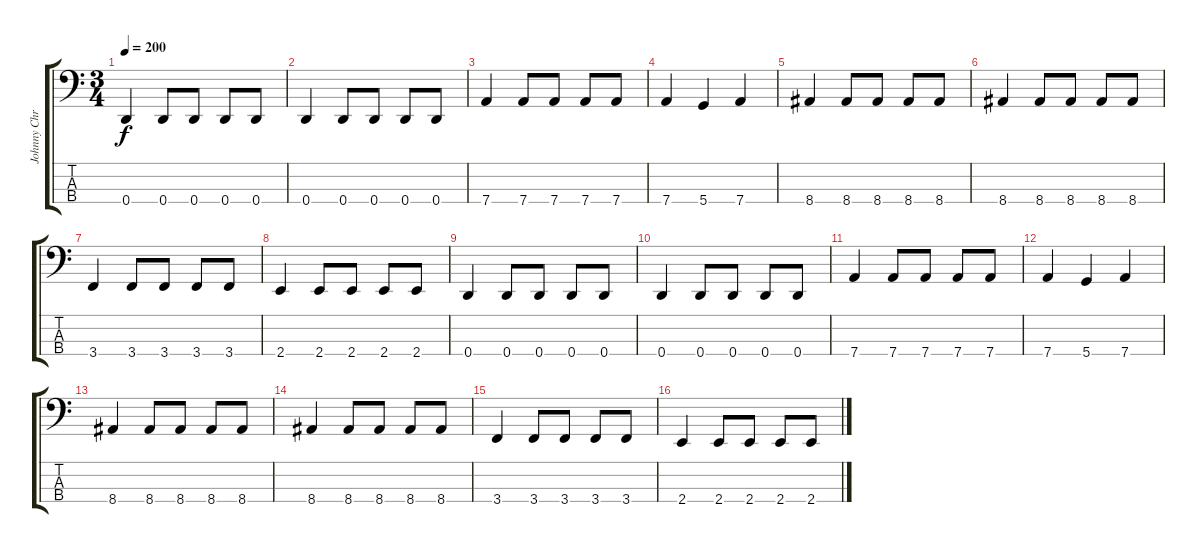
\track ("Johnny Christ" "Johnny Chr") {instrument electricbasspick}
\staff {score tabs}
\tuning (G2 D2 A1 D1) {hide}
\ts (3 4)
\tempo 200
\clef f4
\ks c
0.4.4{dy f} 0.4.8 0.4.8 0.4.8 0.4.8 |
0.4.4 0.4.8 0.4.8 0.4.8 0.4.8 |
7.4.4 7.4.8 7.4.8 7.4.8 7.4.8 |
7.4.4 5.4.4 7.4.4 |
8.4.4 8.4.8 8.4.8 8.4.8 8.4.8 |
8.4.4 8.4.8 8.4.8 8.4.8 8.4.8 |
3.4.4 3.4.8 3.4.8 3.4.8 3.4.8 |
2.4.4 2.4.8 2.4.8 2.4.8 2.4.8 |
0.4.4 0.4.8 0.4.8 0.4.8 0.4.8 |
0.4.4 0.4.8 0.4.8 0.4.8 0.4.8 |
7.4.4 7.4.8 7.4.8 7.4.8 7.4.8 |
7.4.4 5.4.4 7.4.4 |
8.4.4 8.4.8 8.4.8 8.4.8 8.4.8 |
8.4.4 8.4.8 8.4.8 8.4.8 8.4.8 |
3.4.4 3.4.8 3.4.8 3.4.8 3.4.8 |
2.4.4 2.4.8 2.4.8 2.4.8 2.4.8
